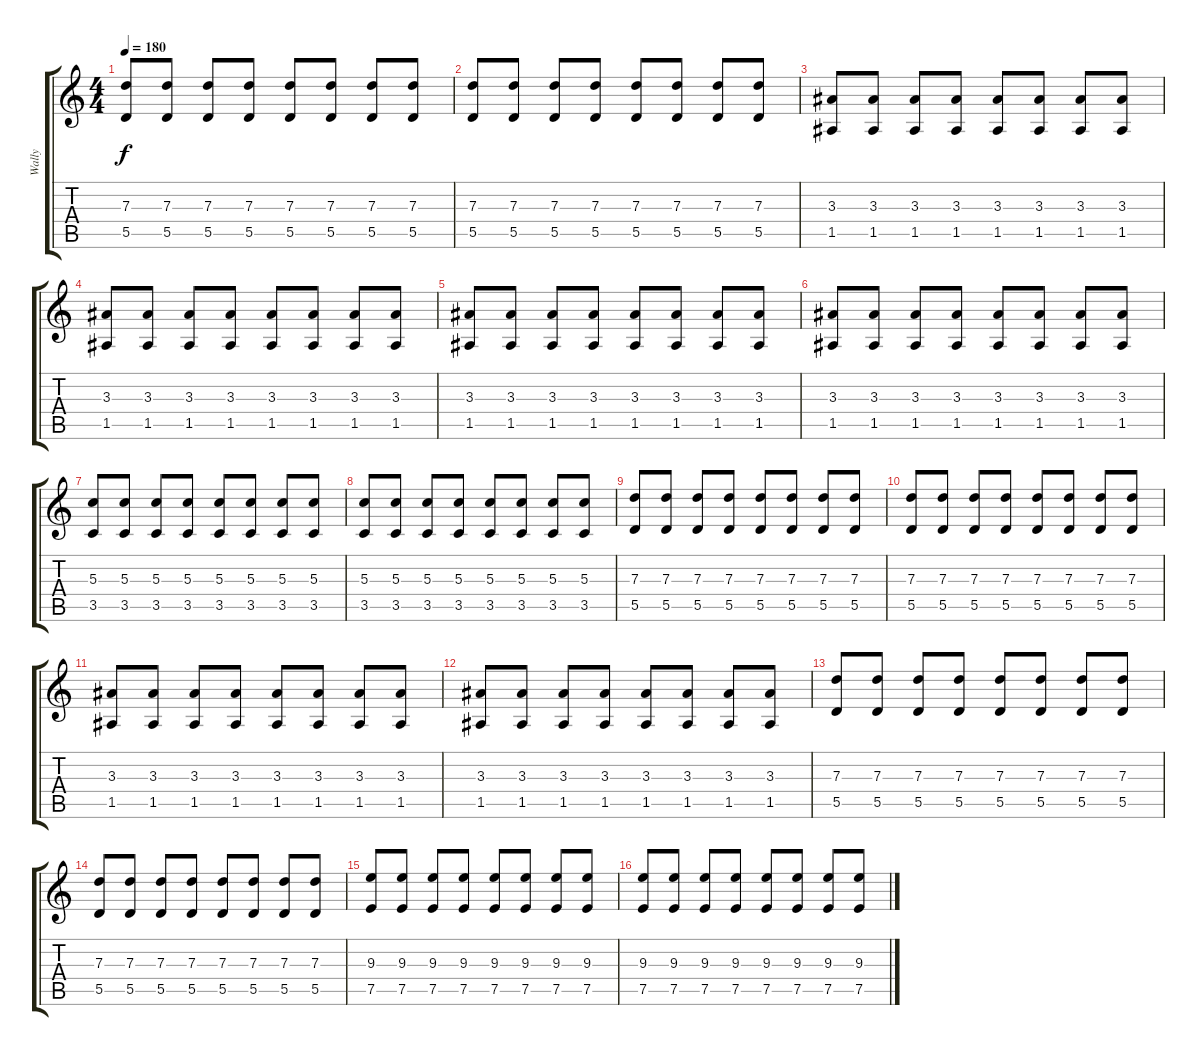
\track ("Wally" "Wally") {instrument distortionguitar}
\staff {score tabs}
\tuning (E4 B3 G3 D3 A2 E2) {hide}
\ts (4 4)
\tempo 180
\clef g2
\ks c
(7.3 5.5).8{dy f} (7.3 5.5).8 (7.3 5.5).8 (7.3 5.5).8 (7.3 5.5).8 (7.3 5.5).8 (7.3 5.5).8 (7.3 5.5).8 |
(7.3 5.5).8 (7.3 5.5).8 (7.3 5.5).8 (7.3 5.5).8 (7.3 5.5).8 (7.3 5.5).8 (7.3 5.5).8 (7.3 5.5).8 |
(3.3 1.5).8 (3.3 1.5).8 (3.3 1.5).8 (3.3 1.5).8 (3.3 1.5).8 (3.3 1.5).8 (3.3 1.5).8 (3.3 1.5).8 |
(3.3 1.5).8 (3.3 1.5).8 (3.3 1.5).8 (3.3 1.5).8 (3.3 1.5).8 (3.3 1.5).8 (3.3 1.5).8 (3.3 1.5).8 |
(3.3 1.5).8 (3.3 1.5).8 (3.3 1.5).8 (3.3 1.5).8 (3.3 1.5).8 (3.3 1.5).8 (3.3 1.5).8 (3.3 1.5).8 |
(3.3 1.5).8 (3.3 1.5).8 (3.3 1.5).8 (3.3 1.5).8 (3.3 1.5).8 (3.3 1.5).8 (3.3 1.5).8 (3.3 1.5).8 |
(5.3 3.5).8 (5.3 3.5).8 (5.3 3.5).8 (5.3 3.5).8 (5.3 3.5).8 (5.3 3.5).8 (5.3 3.5).8 (5.3 3.5).8 |
(5.3 3.5).8 (5.3 3.5).8 (5.3 3.5).8 (5.3 3.5).8 (5.3 3.5).8 (5.3 3.5).8 (5.3 3.5).8 (5.3 3.5).8 |
(7.3 5.5).8 (7.3 5.5).8 (7.3 5.5).8 (7.3 5.5).8 (7.3 5.5).8 (7.3 5.5).8 (7.3 5.5).8 (7.3 5.5).8 |
(7.3 5.5).8 (7.3 5.5).8 (7.3 5.5).8 (7.3 5.5).8 (7.3 5.5).8 (7.3 5.5).8 (7.3 5.5).8 (7.3 5.5).8 |
(3.3 1.5).8 (3.3 1.5).8 (3.3 1.5).8 (3.3 1.5).8 (3.3 1.5).8 (3.3 1.5).8 (3.3 1.5).8 (3.3 1.5).8 |
(3.3 1.5).8 (3.3 1.5).8 (3.3 1.5).8 (3.3 1.5).8 (3.3 1.5).8 (3.3 1.5).8 (3.3 1.5).8 (3.3 1.5).8 |
(7.3 5.5).8 (7.3 5.5).8 (7.3 5.5).8 (7.3 5.5).8 (7.3 5.5).8 (7.3 5.5).8 (7.3 5.5).8 (7.3 5.5).8 |
(7.3 5.5).8 (7.3 5.5).8 (7.3 5.5).8 (7.3 5.5).8 (7.3 5.5).8 (7.3 5.5).8 (7.3 5.5).8 (7.3 5.5).8 |
(9.3 7.5).8 (9.3 7.5).8 (9.3 7.5).8 (9.3 7.5).8 (9.3 7.5).8 (9.3 7.5).8 (9.3 7.5).8 (9.3 7.5).8 |
(9.3 7.5).8 (9.3 7.5).8 (9.3 7.5).8 (9.3 7.5).8 (9.3 7.5).8 (9.3 7.5).8 (9.3 7.5).8 (9.3 7.5).8
